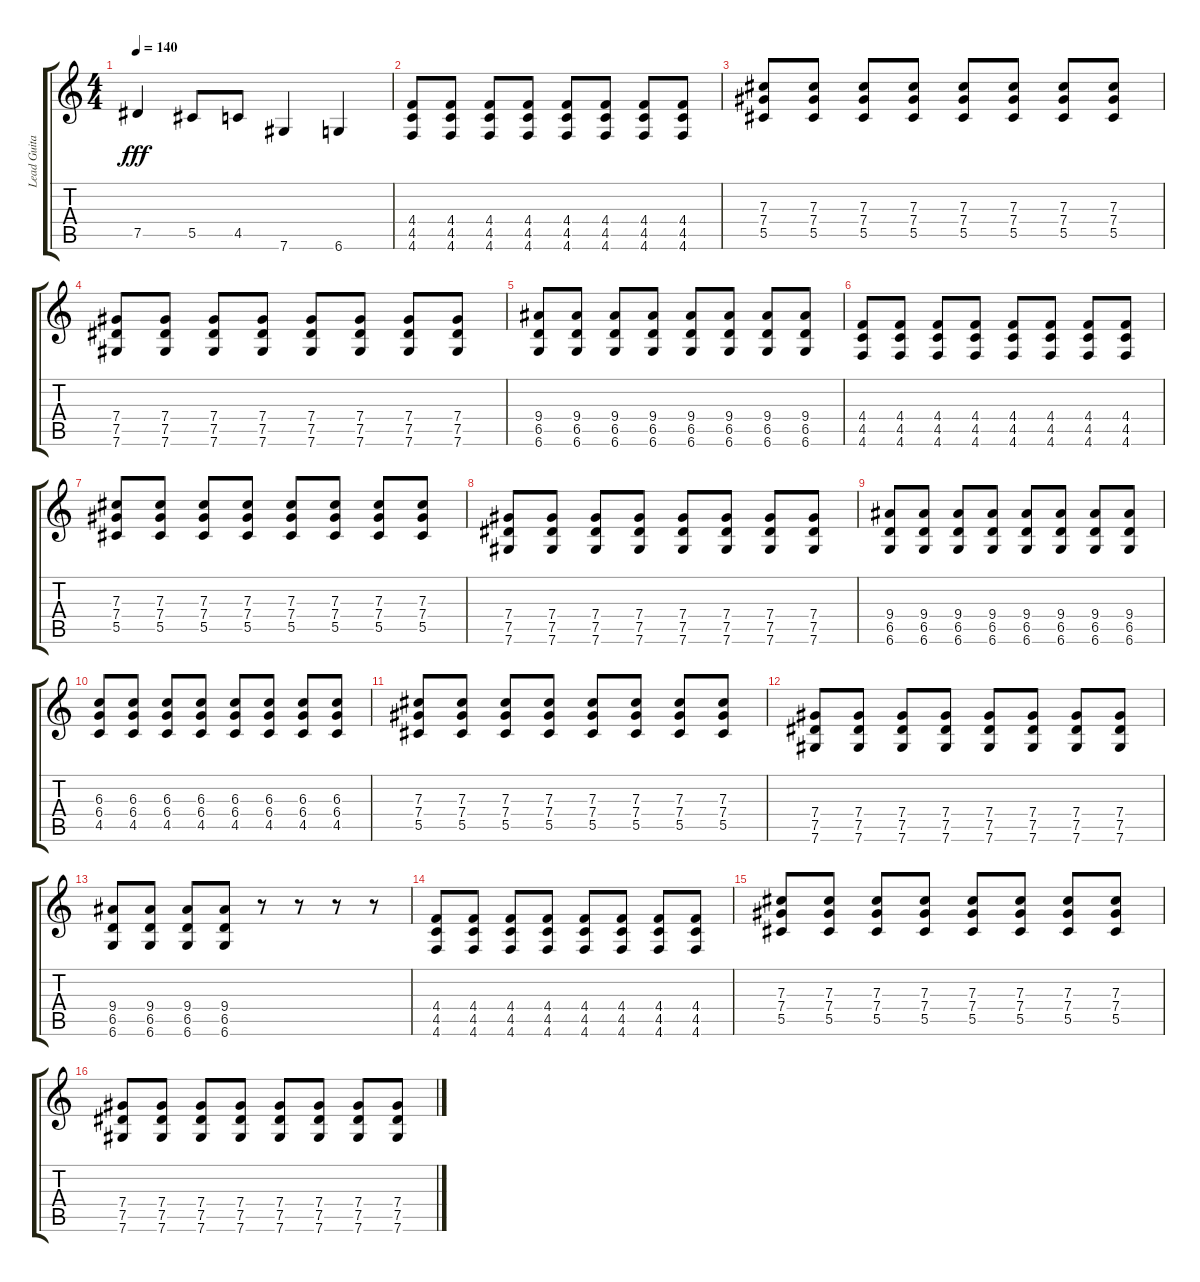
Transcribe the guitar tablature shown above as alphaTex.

\track ("Lead Guitar" "Lead Guita") {instrument distortionguitar}
\staff {score tabs}
\tuning (Eb4 Bb3 Gb3 Db3 Ab2 Db2) {hide}
\ts (4 4)
\tempo 140
\clef g2
\ks c
7.5.4{dy fff} 5.5.8 4.5.8 7.6.4 6.6.4 |
(4.4 4.5 4.6).8 (4.4 4.5 4.6).8 (4.4 4.5 4.6).8 (4.4 4.5 4.6).8 (4.4 4.5 4.6).8 (4.4 4.5 4.6).8 (4.4 4.5 4.6).8 (4.4 4.5 4.6).8 |
(7.3 7.4 5.5).8 (7.3 7.4 5.5).8 (7.3 7.4 5.5).8 (7.3 7.4 5.5).8 (7.3 7.4 5.5).8 (7.3 7.4 5.5).8 (7.3 7.4 5.5).8 (7.3 7.4 5.5).8 |
(7.4 7.5 7.6).8 (7.4 7.5 7.6).8 (7.4 7.5 7.6).8 (7.4 7.5 7.6).8 (7.4 7.5 7.6).8 (7.4 7.5 7.6).8 (7.4 7.5 7.6).8 (7.4 7.5 7.6).8 |
(9.4 6.5 6.6).8 (9.4 6.5 6.6).8 (9.4 6.5 6.6).8 (9.4 6.5 6.6).8 (9.4 6.5 6.6).8 (9.4 6.5 6.6).8 (9.4 6.5 6.6).8 (9.4 6.5 6.6).8 |
(4.4 4.5 4.6).8 (4.4 4.5 4.6).8 (4.4 4.5 4.6).8 (4.4 4.5 4.6).8 (4.4 4.5 4.6).8 (4.4 4.5 4.6).8 (4.4 4.5 4.6).8 (4.4 4.5 4.6).8 |
(7.3 7.4 5.5).8 (7.3 7.4 5.5).8 (7.3 7.4 5.5).8 (7.3 7.4 5.5).8 (7.3 7.4 5.5).8 (7.3 7.4 5.5).8 (7.3 7.4 5.5).8 (7.3 7.4 5.5).8 |
(7.4 7.5 7.6).8 (7.4 7.5 7.6).8 (7.4 7.5 7.6).8 (7.4 7.5 7.6).8 (7.4 7.5 7.6).8 (7.4 7.5 7.6).8 (7.4 7.5 7.6).8 (7.4 7.5 7.6).8 |
(9.4 6.5 6.6).8 (9.4 6.5 6.6).8 (9.4 6.5 6.6).8 (9.4 6.5 6.6).8 (9.4 6.5 6.6).8 (9.4 6.5 6.6).8 (9.4 6.5 6.6).8 (9.4 6.5 6.6).8 |
(6.3 6.4 4.5).8 (6.3 6.4 4.5).8 (6.3 6.4 4.5).8 (6.3 6.4 4.5).8 (6.3 6.4 4.5).8 (6.3 6.4 4.5).8 (6.3 6.4 4.5).8 (6.3 6.4 4.5).8 |
(7.3 7.4 5.5).8 (7.3 7.4 5.5).8 (7.3 7.4 5.5).8 (7.3 7.4 5.5).8 (7.3 7.4 5.5).8 (7.3 7.4 5.5).8 (7.3 7.4 5.5).8 (7.3 7.4 5.5).8 |
(7.4 7.5 7.6).8 (7.4 7.5 7.6).8 (7.4 7.5 7.6).8 (7.4 7.5 7.6).8 (7.4 7.5 7.6).8 (7.4 7.5 7.6).8 (7.4 7.5 7.6).8 (7.4 7.5 7.6).8 |
(9.4 6.5 6.6).8 (9.4 6.5 6.6).8 (9.4 6.5 6.6).8 (9.4 6.5 6.6).8 r.8 r.8 r.8 r.8 |
(4.4 4.5 4.6).8 (4.4 4.5 4.6).8 (4.4 4.5 4.6).8 (4.4 4.5 4.6).8 (4.4 4.5 4.6).8 (4.4 4.5 4.6).8 (4.4 4.5 4.6).8 (4.4 4.5 4.6).8 |
(7.3 7.4 5.5).8 (7.3 7.4 5.5).8 (7.3 7.4 5.5).8 (7.3 7.4 5.5).8 (7.3 7.4 5.5).8 (7.3 7.4 5.5).8 (7.3 7.4 5.5).8 (7.3 7.4 5.5).8 |
(7.4 7.5 7.6).8 (7.4 7.5 7.6).8 (7.4 7.5 7.6).8 (7.4 7.5 7.6).8 (7.4 7.5 7.6).8 (7.4 7.5 7.6).8 (7.4 7.5 7.6).8 (7.4 7.5 7.6).8
